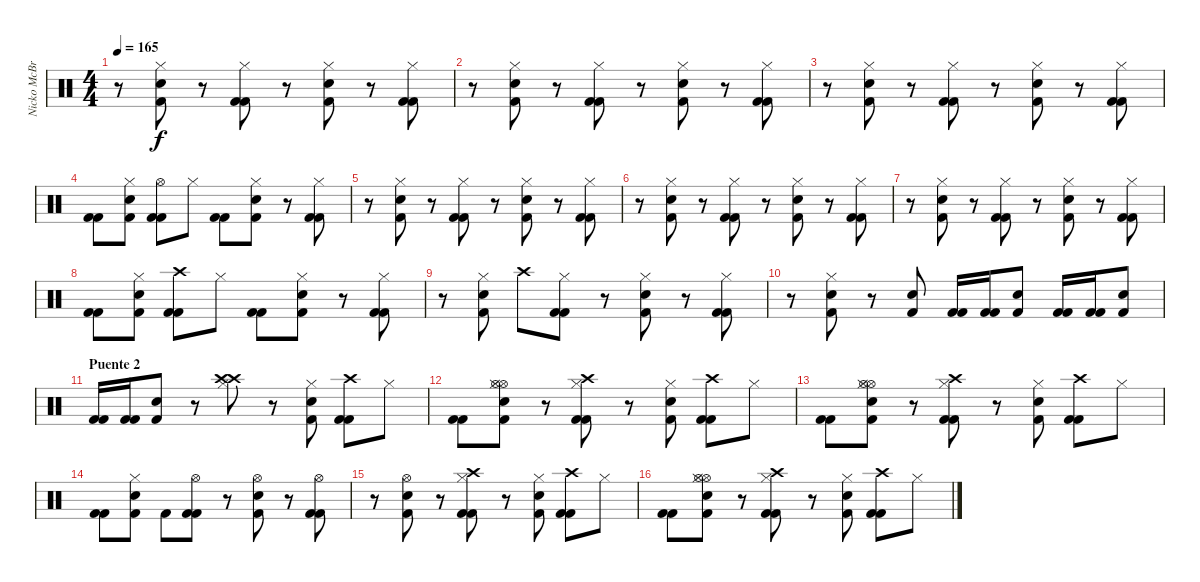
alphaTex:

\track ("Nicko McBrain" "Nicko McBr") {instrument percussion}
\staff {score}
\articulation defaults
\ts (4 4)
\tempo 165
\clef neutral
\ks c
r.8{dy f} ("Hi-Hat (closed)" "Snare (hit) 2" "Kick (hit) 2").8 r.8 ("Hi-Hat (closed)" "Kick (hit) 2" "Kick (hit) 2").8 r.8 ("Hi-Hat (closed)" "Kick (hit) 2" "Snare (hit) 2").8 r.8 ("Hi-Hat (closed)" "Kick (hit) 2" "Kick (hit) 2").8 |
r.8 ("Hi-Hat (closed)" "Snare (hit) 2" "Kick (hit) 2").8 r.8 ("Hi-Hat (closed)" "Kick (hit) 2" "Kick (hit) 2").8 r.8 ("Hi-Hat (closed)" "Kick (hit) 2" "Snare (hit) 2").8 r.8 ("Hi-Hat (closed)" "Kick (hit) 2" "Kick (hit) 2").8 |
r.8 ("Hi-Hat (closed)" "Snare (hit) 2" "Kick (hit) 2").8 r.8 ("Hi-Hat (closed)" "Kick (hit) 2" "Kick (hit) 2").8 r.8 ("Hi-Hat (closed)" "Kick (hit) 2" "Snare (hit) 2").8 r.8 ("Hi-Hat (closed)" "Kick (hit) 2" "Kick (hit) 2").8 |
("Kick (hit) 2" "Kick (hit) 2").8 ("Hi-Hat (closed)" "Snare (hit) 2" "Kick (hit) 2").8 ("Hi-Hat (open)" "Kick (hit) 2" "Kick (hit) 2").8 "Hi-Hat (closed)".8 ("Kick (hit) 2" "Kick (hit) 2").8 ("Hi-Hat (closed)" "Kick (hit) 2" "Snare (hit) 2").8 r.8 ("Hi-Hat (closed)" "Kick (hit) 2" "Kick (hit) 2").8 |
r.8 ("Hi-Hat (closed)" "Snare (hit) 2" "Kick (hit) 2").8 r.8 ("Hi-Hat (closed)" "Kick (hit) 2" "Kick (hit) 2").8 r.8 ("Hi-Hat (closed)" "Kick (hit) 2" "Snare (hit) 2").8 r.8 ("Hi-Hat (closed)" "Kick (hit) 2" "Kick (hit) 2").8 |
r.8 ("Hi-Hat (closed)" "Snare (hit) 2" "Kick (hit) 2").8 r.8 ("Hi-Hat (closed)" "Kick (hit) 2" "Kick (hit) 2").8 r.8 ("Hi-Hat (closed)" "Kick (hit) 2" "Snare (hit) 2").8 r.8 ("Hi-Hat (closed)" "Kick (hit) 2" "Kick (hit) 2").8 |
r.8 ("Hi-Hat (closed)" "Snare (hit) 2" "Kick (hit) 2").8 r.8 ("Hi-Hat (closed)" "Kick (hit) 2" "Kick (hit) 2").8 r.8 ("Hi-Hat (closed)" "Kick (hit) 2" "Snare (hit) 2").8 r.8 ("Hi-Hat (closed)" "Kick (hit) 2" "Kick (hit) 2").8 |
("Kick (hit) 2" "Kick (hit) 2").8 ("Hi-Hat (closed)" "Snare (hit) 2" "Kick (hit) 2").8 ("Crash high (hit)" "Kick (hit) 2" "Kick (hit) 2").8 "Hi-Hat (closed)".8 ("Kick (hit) 2" "Kick (hit) 2").8 ("Hi-Hat (closed)" "Kick (hit) 2" "Snare (hit) 2").8 r.8 ("Hi-Hat (closed)" "Kick (hit) 2" "Kick (hit) 2").8 |
r.8 ("Hi-Hat (closed)" "Snare (hit) 2" "Kick (hit) 2").8 "Crash high (hit)".8 ("Hi-Hat (closed)" "Kick (hit) 2" "Kick (hit) 2").8 r.8 ("Hi-Hat (closed)" "Kick (hit) 2" "Snare (hit) 2").8 r.8 ("Hi-Hat (closed)" "Kick (hit) 2" "Kick (hit) 2").8 |
r.8 ("Hi-Hat (closed)" "Snare (hit) 2" "Kick (hit) 2").8 r.8 ("Snare (hit) 2" "Kick (hit) 2").8 ("Kick (hit) 2" "Kick (hit) 2").16 ("Kick (hit) 2" "Kick (hit) 2").16 ("Snare (hit) 2" "Kick (hit) 2").8 ("Kick (hit) 2" "Kick (hit) 2").16 ("Kick (hit) 2" "Kick (hit) 2").16 ("Snare (hit) 2" "Kick (hit) 2").8 |
\section ("" "Puente 2")
("Kick (hit) 2" "Kick (hit) 2").16 ("Kick (hit) 2" "Kick (hit) 2").16 ("Snare (hit) 2" "Kick (hit) 2").8 r.8 ("Crash high (hit)" "Crash high (hit)" "Hi-Hat (closed)").8 r.8 ("Kick (hit) 2" "Snare (hit) 2" "Hi-Hat (closed)").8 ("Crash high (hit)" "Kick (hit) 2" "Kick (hit) 2").8 "Hi-Hat (closed)".8 |
("Kick (hit) 2" "Kick (hit) 2").8 ("Hi-Hat (open)" "Snare (hit) 2" "Kick (hit) 2" "Hi-Hat (closed)" "Hi-Hat (open)").8 r.8 ("Crash high (hit)" "Kick (hit) 2" "Kick (hit) 2" "Hi-Hat (closed)").8 r.8 ("Kick (hit) 2" "Snare (hit) 2" "Hi-Hat (closed)").8 ("Crash high (hit)" "Kick (hit) 2" "Kick (hit) 2").8 "Hi-Hat (closed)".8 |
("Kick (hit) 2" "Kick (hit) 2").8 ("Hi-Hat (open)" "Snare (hit) 2" "Kick (hit) 2" "Hi-Hat (closed)" "Hi-Hat (open)").8 r.8 ("Crash high (hit)" "Kick (hit) 2" "Kick (hit) 2" "Hi-Hat (closed)").8 r.8 ("Kick (hit) 2" "Snare (hit) 2" "Hi-Hat (closed)").8 ("Crash high (hit)" "Kick (hit) 2" "Kick (hit) 2").8 "Hi-Hat (closed)".8 |
("Kick (hit) 2" "Kick (hit) 2").8 ("Snare (hit) 2" "Kick (hit) 2" "Hi-Hat (closed)").8 "Kick (hit) 2".8 ("Kick (hit) 2" "Kick (hit) 2" "Hi-Hat (open)").8 r.8 ("Snare (hit) 2" "Kick (hit) 2" "Hi-Hat (open)").8 r.8 ("Kick (hit) 2" "Kick (hit) 2" "Hi-Hat (open)").8 |
r.8 ("Kick (hit) 2" "Snare (hit) 2" "Hi-Hat (open)").8 r.8 ("Crash high (hit)" "Kick (hit) 2" "Kick (hit) 2" "Hi-Hat (closed)").8 r.8 ("Kick (hit) 2" "Snare (hit) 2" "Hi-Hat (closed)").8 ("Crash high (hit)" "Kick (hit) 2" "Kick (hit) 2").8 "Hi-Hat (closed)".8 |
("Kick (hit) 2" "Kick (hit) 2").8 ("Hi-Hat (open)" "Snare (hit) 2" "Kick (hit) 2" "Hi-Hat (closed)" "Hi-Hat (open)").8 r.8 ("Crash high (hit)" "Kick (hit) 2" "Kick (hit) 2" "Hi-Hat (closed)").8 r.8 ("Kick (hit) 2" "Snare (hit) 2" "Hi-Hat (closed)").8 ("Crash high (hit)" "Kick (hit) 2" "Kick (hit) 2").8 "Hi-Hat (closed)".8
